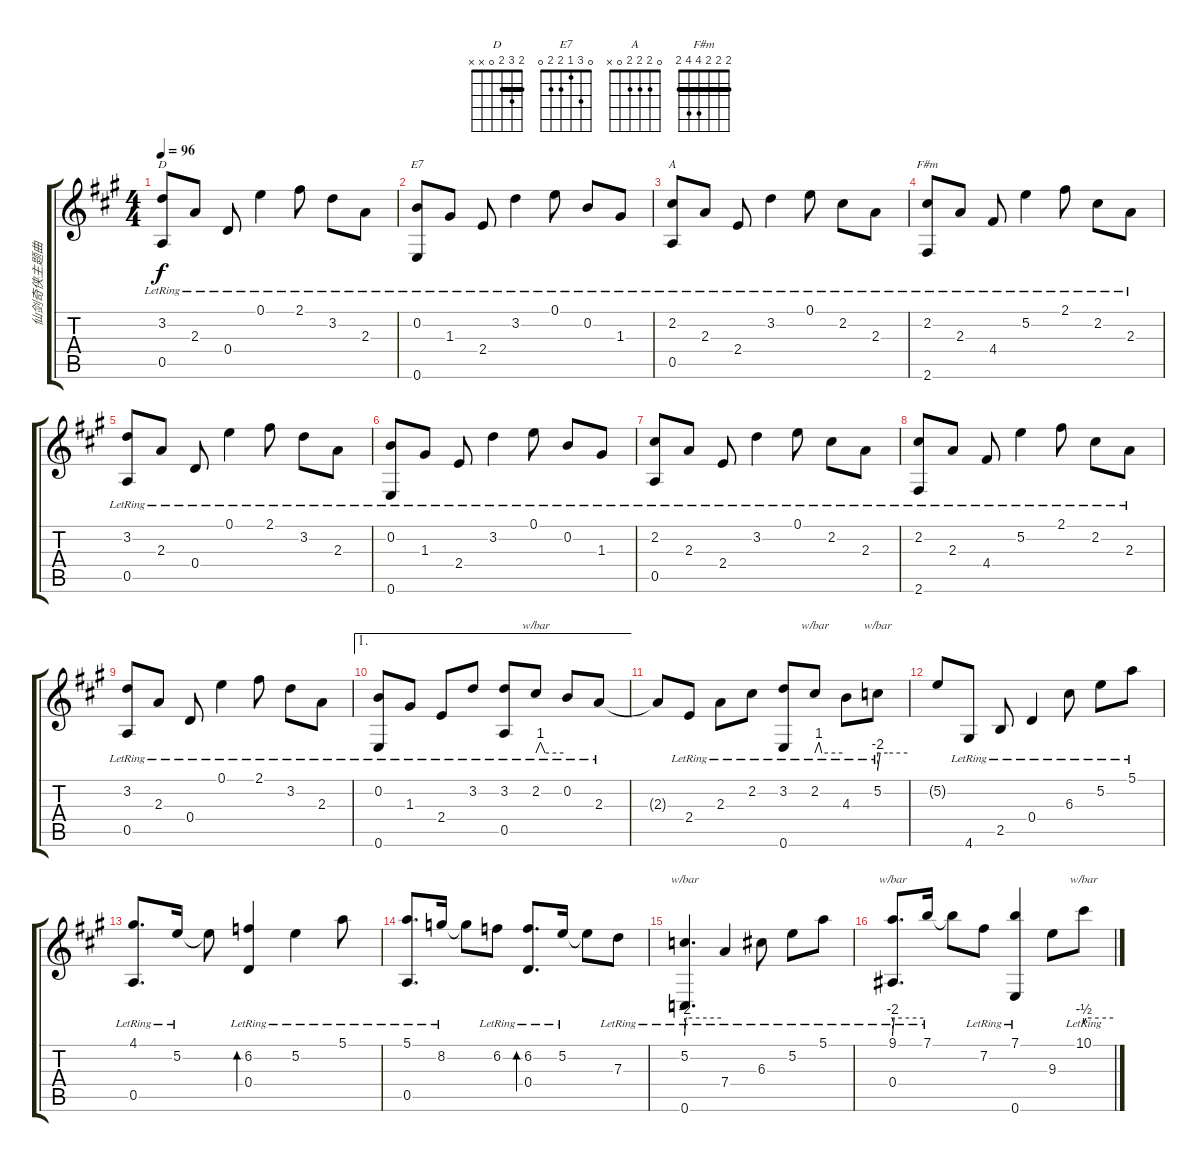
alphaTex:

\track ("仙剑奇侠主题曲" "仙剑奇侠主题曲") {instrument acousticguitarnylon}
\staff {score tabs}
\tuning (E4 B3 G3 D3 A2 E2) {hide}
\chord ("D" 2 3 2 0 x x) {barre 2}
\chord ("E7" 0 3 1 2 2 0)
\chord ("A" 0 2 2 2 0 x)
\chord ("F#m" 2 2 2 4 4 2) {barre 2}
\ts (4 4)
\tempo 96
\clef g2
\ks a
(3.2{lr} 0.5{lr}).8{ch "D" dy f} 2.3{lr}.8 0.4{lr}.8 0.1{lr}.4 2.1{lr}.8 3.2{lr}.8 2.3{lr}.8 |
(0.2{lr} 0.6{lr}).8{ch "E7"} 1.3{lr}.8 2.4{lr}.8 3.2{lr}.4 0.1{lr}.8 0.2{lr}.8 1.3{lr}.8 |
(2.2{lr} 0.5{lr}).8{ch "A"} 2.3{lr}.8 2.4{lr}.8 3.2{lr}.4 0.1{lr}.8 2.2{lr}.8 2.3{lr}.8 |
(2.2{lr} 2.6{lr}).8{ch "F#m"} 2.3{lr}.8 4.4{lr}.8 5.2{lr}.4 2.1{lr}.8 2.2{lr}.8 2.3{lr}.8 |
(3.2{lr} 0.5{lr}).8 2.3{lr}.8 0.4{lr}.8 0.1{lr}.4 2.1{lr}.8 3.2{lr}.8 2.3{lr}.8 |
(0.2{lr} 0.6{lr}).8 1.3{lr}.8 2.4{lr}.8 3.2{lr}.4 0.1{lr}.8 0.2{lr}.8 1.3{lr}.8 |
(2.2{lr} 0.5{lr}).8 2.3{lr}.8 2.4{lr}.8 3.2{lr}.4 0.1{lr}.8 2.2{lr}.8 2.3{lr}.8 |
(2.2{lr} 2.6{lr}).8 2.3{lr}.8 4.4{lr}.8 5.2{lr}.4 2.1{lr}.8 2.2{lr}.8 2.3{lr}.8 |
(3.2{lr} 0.5{lr}).8 2.3{lr}.8 0.4{lr}.8 0.1{lr}.4 2.1{lr}.8 3.2{lr}.8 2.3{lr}.8 |
\ae 1
(0.2{lr} 0.6{lr}).8 1.3{lr}.8 2.4{lr}.8 3.2{lr}.8 (3.2{lr} 0.5{lr}).8 2.2{lr}.8{tbe (custom default 0 0 10 4 20 0 60 0)} 0.2{lr}.8 2.3{lr}.8 |
2.3{t}.8 2.4{lr}.8 2.3{lr}.8 2.2{lr}.8 (3.2{lr} 0.6{lr}).8 2.2{lr}.8{tbe (custom default 0 0 9 4 15 0 60 0)} 4.3{lr}.8 5.2{lr}.8{tbe (custom default 0 -8 5 0 20 0 60 0)} |
5.2{t}.8 4.6{lr}.8 2.5{lr}.8 0.4{lr}.4 6.3{lr}.8 5.2{lr}.8 5.1{lr}.8 |
(4.1{lr} 0.5{lr}).8{d} 5.2{lr}.16 5.2{t}.8 (6.2{lr} 0.4{lr}).4{bd 240} 5.2{lr}.4 5.1{lr}.8 |
(5.1{lr} 0.5{lr}).8{d} 8.2{lr}.16 8.2{t}.8 6.2{lr}.8 (6.2{lr} 0.4{lr}).8{d bd 240} 5.2{lr}.16 5.2{t}.8 7.3{lr}.8 |
(5.2{lr} 0.6{lr}).4{d tbe (custom default 0 -8 2 0 4 0 60 0)} 7.4{lr}.4 6.3{lr}.8 5.2{lr}.8 5.1{lr}.8 |
(9.1{lr} 0.4{lr}).8{d tbe (custom default 0 -8 3 0 60 0)} 7.1{lr}.16 7.1{t}.8 7.2{lr}.8 (7.1{lr} 0.6{lr}).4 9.3.8 10.1{lr}.8{tbe (custom default 0 -2 5 0 60 0)}
